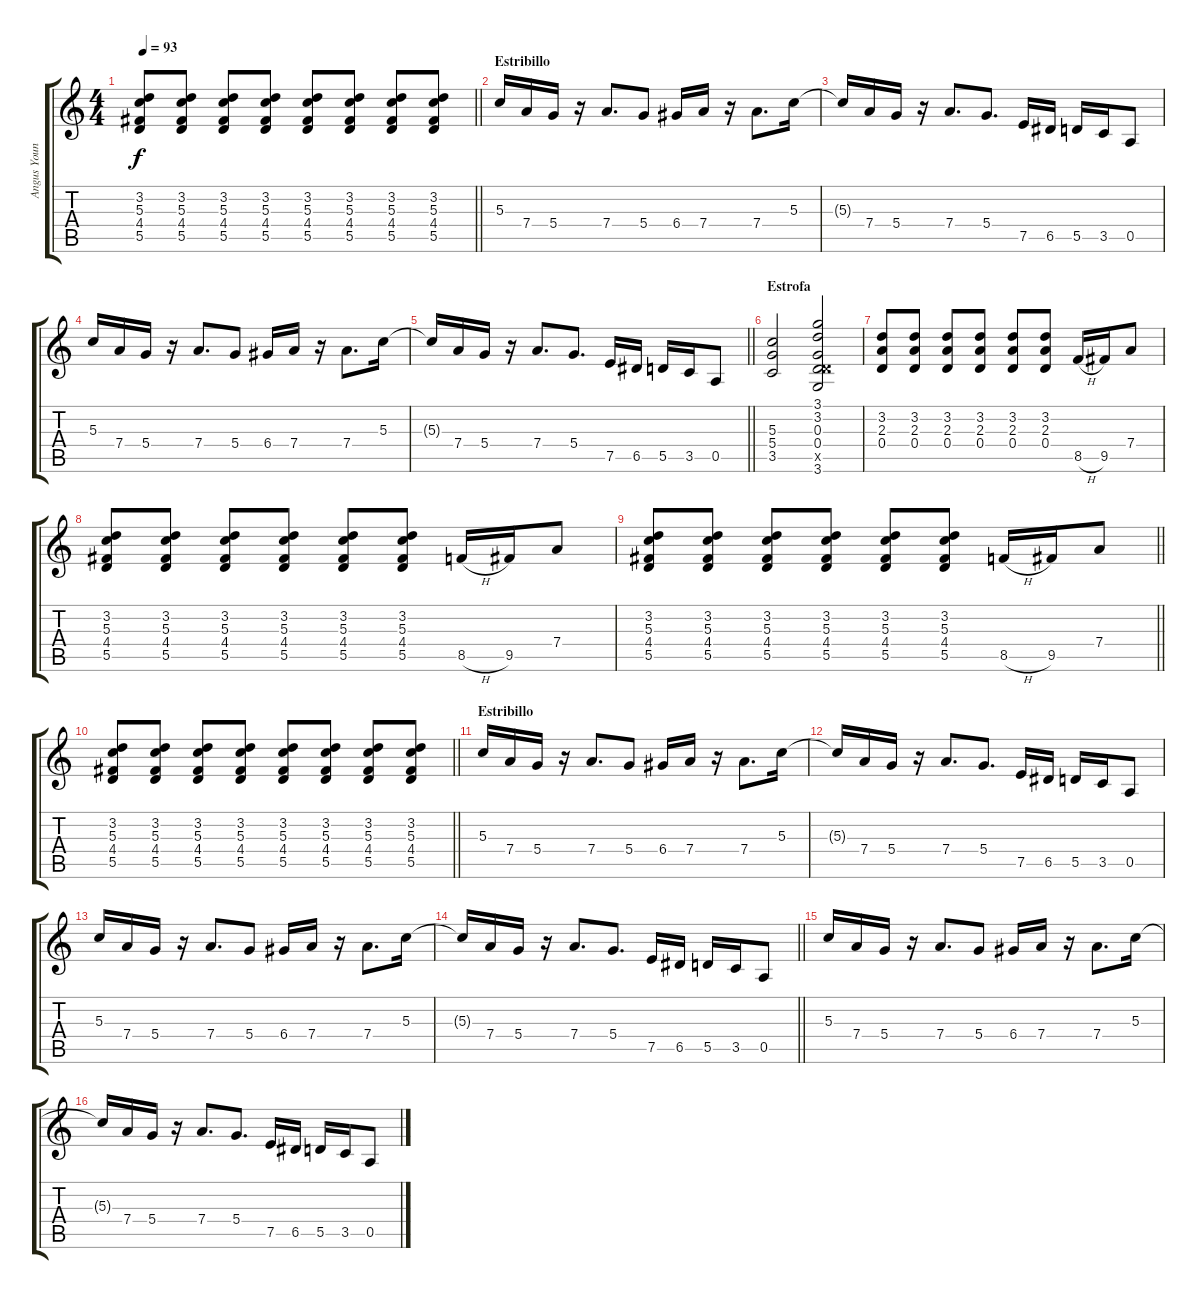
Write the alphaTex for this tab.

\track ("Angus Young" "Angus Youn") {instrument distortionguitar}
\staff {score tabs}
\tuning (E4 B3 G3 D3 A2 E2) {hide}
\ts (4 4)
\tempo 93
\clef g2
\barLineRight lightlight
\ks c
(3.2 5.3 4.4 5.5).8{dy f} (3.2 5.3 4.4 5.5).8 (3.2 5.3 4.4 5.5).8 (3.2 5.3 4.4 5.5).8 (3.2 5.3 4.4 5.5).8 (3.2 5.3 4.4 5.5).8 (3.2 5.3 4.4 5.5).8 (3.2 5.3 4.4 5.5).8 |
\section ("" "Estribillo")
5.3.16 7.4.16 5.4.16 r.16 7.4.8{d} 5.4.8 6.4.16 7.4.16 r.16 7.4.8{d} 5.3.16 |
5.3{t}.16 7.4.16 5.4.16 r.16 7.4.8{d} 5.4.8{d} 7.5.16 6.5.16 5.5.16 3.5.16 0.5.8 |
5.3.16 7.4.16 5.4.16 r.16 7.4.8{d} 5.4.8 6.4.16 7.4.16 r.16 7.4.8{d} 5.3.16 |
\barLineRight lightlight
5.3{t}.16 7.4.16 5.4.16 r.16 7.4.8{d} 5.4.8{d} 7.5.16 6.5.16 5.5.16 3.5.16 0.5.8 |
\section ("" "Estrofa")
(5.3 5.4 3.5).2 (3.1 3.2 0.3 0.4 5.5{x} 3.6).2 |
(3.2 2.3 0.4).8 (3.2 2.3 0.4).8 (3.2 2.3 0.4).8 (3.2 2.3 0.4).8 (3.2 2.3 0.4).8 (3.2 2.3 0.4).8 8.5{h}.16 9.5.16 7.4.8 |
(3.2 5.3 4.4 5.5).8 (3.2 5.3 4.4 5.5).8 (3.2 5.3 4.4 5.5).8 (3.2 5.3 4.4 5.5).8 (3.2 5.3 4.4 5.5).8 (3.2 5.3 4.4 5.5).8 8.5{h}.16 9.5.16 7.4.8 |
\barLineRight lightlight
(3.2 5.3 4.4 5.5).8 (3.2 5.3 4.4 5.5).8 (3.2 5.3 4.4 5.5).8 (3.2 5.3 4.4 5.5).8 (3.2 5.3 4.4 5.5).8 (3.2 5.3 4.4 5.5).8 8.5{h}.16 9.5.16 7.4.8 |
\barLineRight lightlight
(3.2 5.3 4.4 5.5).8 (3.2 5.3 4.4 5.5).8 (3.2 5.3 4.4 5.5).8 (3.2 5.3 4.4 5.5).8 (3.2 5.3 4.4 5.5).8 (3.2 5.3 4.4 5.5).8 (3.2 5.3 4.4 5.5).8 (3.2 5.3 4.4 5.5).8 |
\section ("" "Estribillo")
5.3.16 7.4.16 5.4.16 r.16 7.4.8{d} 5.4.8 6.4.16 7.4.16 r.16 7.4.8{d} 5.3.16 |
5.3{t}.16 7.4.16 5.4.16 r.16 7.4.8{d} 5.4.8{d} 7.5.16 6.5.16 5.5.16 3.5.16 0.5.8 |
5.3.16 7.4.16 5.4.16 r.16 7.4.8{d} 5.4.8 6.4.16 7.4.16 r.16 7.4.8{d} 5.3.16 |
\barLineRight lightlight
5.3{t}.16 7.4.16 5.4.16 r.16 7.4.8{d} 5.4.8{d} 7.5.16 6.5.16 5.5.16 3.5.16 0.5.8 |
5.3.16 7.4.16 5.4.16 r.16 7.4.8{d} 5.4.8 6.4.16 7.4.16 r.16 7.4.8{d} 5.3.16 |
5.3{t}.16 7.4.16 5.4.16 r.16 7.4.8{d} 5.4.8{d} 7.5.16 6.5.16 5.5.16 3.5.16 0.5.8
